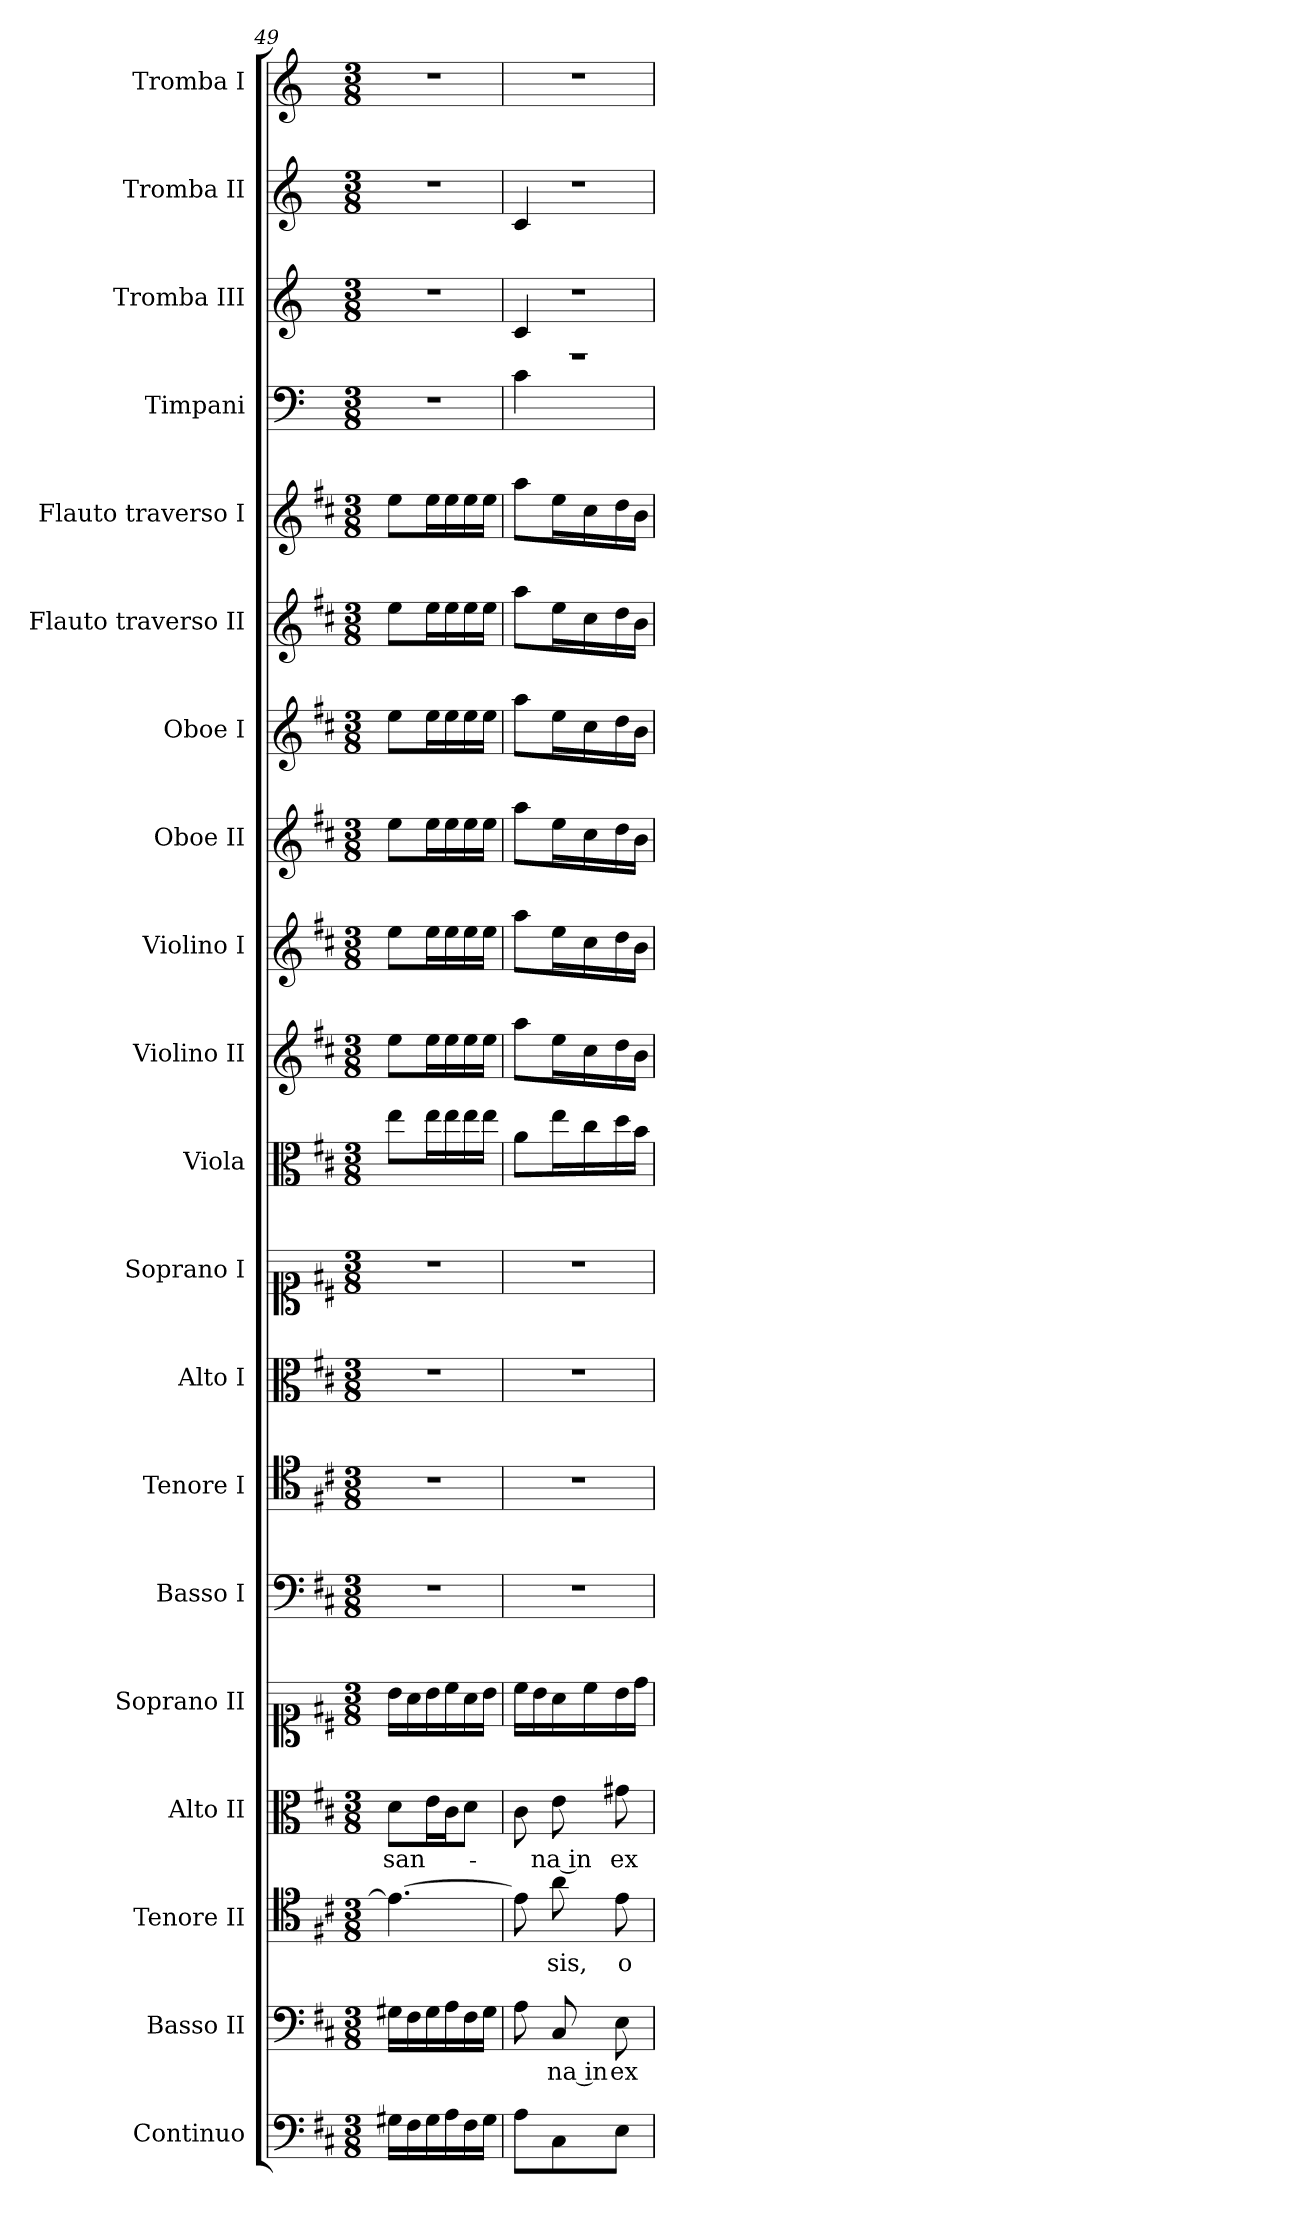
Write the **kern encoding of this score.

**kern	**kern	**text	**kern	**text	**kern	**text	**kern	**kern	**kern	**kern	**kern	**kern	**kern	**kern	**kern	**kern	**kern	**kern	**kern	**kern	**kern	**kern
*part20	*part19	*part19	*part18	*part18	*part17	*part17	*part16	*part15	*part14	*part13	*part12	*part11	*part10	*part9	*part8	*part7	*part6	*part5	*part4	*part3	*part2	*part1
*staff20	*staff19	*staff19	*staff18	*staff18	*staff17	*staff17	*staff16	*staff15	*staff14	*staff13	*staff12	*staff11	*staff10	*staff9	*staff8	*staff7	*staff6	*staff5	*staff4	*staff3	*staff2	*staff1
*I"Continuo	*I"Basso II	*	*I"Tenore II	*	*I"Alto II	*	*I"Soprano II	*I"Basso I	*I"Tenore I	*I"Alto I	*I"Soprano I	*I"Viola	*I"Violino II	*I"Violino I	*I"Oboe II	*I"Oboe I	*I"Flauto traverso II	*I"Flauto traverso I	*I"Timpani	*I"Tromba III	*I"Tromba II	*I"Tromba I
*I'Cont.	*I'B. II	*	*I'T. II	*	*I'A. II	*	*I'S. II	*I'B. I	*I'T. I	*I'A. I	*I'S. I	*I'Vla.	*I'Vln. II	*I'Vln. I	*I'Ob. II	*I'Ob. I	*I'Fl. trv. II	*I'Fl. trv. I	*I'Timp.	*I'Tr. III	*I'Tr. II	*I'Tr. I
*clefF4	*clefF4	*	*clefC4	*	*clefC3	*	*clefC1	*clefF4	*clefC4	*clefC3	*clefC1	*clefC3	*clefG2	*clefG2	*clefG2	*clefG2	*clefG2	*clefG2	*clefF4	*clefG2	*clefG2	*clefG2
*	*	*	*	*	*	*	*	*	*	*	*	*	*	*	*	*	*	*	*ITrd-1c-2	*ITrd-1c-2	*ITrd-1c-2	*ITrd-1c-2
*k[f#c#]	*k[f#c#]	*	*k[f#c#]	*	*k[f#c#]	*	*k[f#c#]	*k[f#c#]	*k[f#c#]	*k[f#c#]	*k[f#c#]	*k[f#c#]	*k[f#c#]	*k[f#c#]	*k[f#c#]	*k[f#c#]	*k[f#c#]	*k[f#c#]	*k[f#c#]	*k[f#c#]	*k[f#c#]	*k[f#c#]
*M3/8	*M3/8	*	*M3/8	*	*M3/8	*	*M3/8	*M3/8	*M3/8	*M3/8	*M3/8	*M3/8	*M3/8	*M3/8	*M3/8	*M3/8	*M3/8	*M3/8	*M3/8	*M3/8	*M3/8	*M3/8
=49	=49	=49	=49	=49	=49	=49	=49	=49	=49	=49	=49	=49	=49	=49	=49	=49	=49	=49	=49	=49	=49	=49
16G#X\LL	16G#X\LL	.	4.e\_	.	8d\L	-san-	16b\LL	4.r	4.r	4.r	4.r	8ee\L	8ee\L	8ee\L	8ee\L	8ee\L	8ee\L	8ee\L	4.r	4.r	4.r	4.r
16F#\	16F#\	.	.	.	.	.	16a\	.	.	.	.	.	.	.	.	.	.	.	.	.	.	.
16G#\	16G#\	.	.	.	16e\L	.	16b\	.	.	.	.	16ee\L	16ee\L	16ee\L	16ee\L	16ee\L	16ee\L	16ee\L	.	.	.	.
16A\	16A\	.	.	.	16c#\J	.	16cc#\	.	.	.	.	16ee\	16ee\	16ee\	16ee\	16ee\	16ee\	16ee\	.	.	.	.
16F#\	16F#\	.	.	.	8d\J	.	16a\	.	.	.	.	16ee\	16ee\	16ee\	16ee\	16ee\	16ee\	16ee\	.	.	.	.
16G#\JJ	16G#\JJ	.	.	.	.	.	16b\JJ	.	.	.	.	16ee\JJ	16ee\JJ	16ee\JJ	16ee\JJ	16ee\JJ	16ee\JJ	16ee\JJ	.	.	.	.
=50	=50	=50	=50	=50	=50	=50	=50	=50	=50	=50	=50	=50	=50	=50	=50	=50	=50	=50	=50	=50	=50	=50
*	*	*	*	*	*	*	*	*	*	*	*	*	*	*	*	*	*	*	*^	*^	*^	*
8A\L	8A\	.	8e\]	.	8c#\	.	16cc#\LL	4.r	4.r	4.r	4.r	8a\L	8aa\L	8aa\L	8aa\L	8aa\L	8aa\L	8aa\L	4.r	4d\	4.r	4d/	4.r	4d/	4.r
.	.	.	.	.	.	.	16b\	.	.	.	.	.	.	.	.	.	.	.	.	.	.	.	.	.	.
8C#\	8C#/	-na in	8a\	-sis,	8e\	-na in	16a\	.	.	.	.	16ee\L	16ee\L	16ee\L	16ee\L	16ee\L	16ee\L	16ee\L	.	.	.	.	.	.	.
.	.	.	.	.	.	.	16cc#\	.	.	.	.	16cc#\	16cc#\	16cc#\	16cc#\	16cc#\	16cc#\	16cc#\	.	.	.	.	.	.	.
8E\J	8E\	ex-	8e\	o-	8g#X\	ex-	16b\	.	.	.	.	16dd\	16dd\	16dd\	16dd\	16dd\	16dd\	16dd\	.	8ryy	.	8ryy	.	8ryy	.
.	.	.	.	.	.	.	16dd\JJ	.	.	.	.	16b\JJ	16b\JJ	16b\JJ	16b\JJ	16b\JJ	16b\JJ	16b\JJ	.	.	.	.	.	.	.
*	*	*	*	*	*	*	*	*	*	*	*	*	*	*	*	*	*	*	*v	*v	*	*	*v	*v	*
*	*	*	*	*	*	*	*	*	*	*	*	*	*	*	*	*	*	*	*	*v	*v	*	*
=	=	=	=	=	=	=	=	=	=	=	=	=	=	=	=	=	=	=	=	=	=	=
*-	*-	*-	*-	*-	*-	*-	*-	*-	*-	*-	*-	*-	*-	*-	*-	*-	*-	*-	*-	*-	*-	*-
